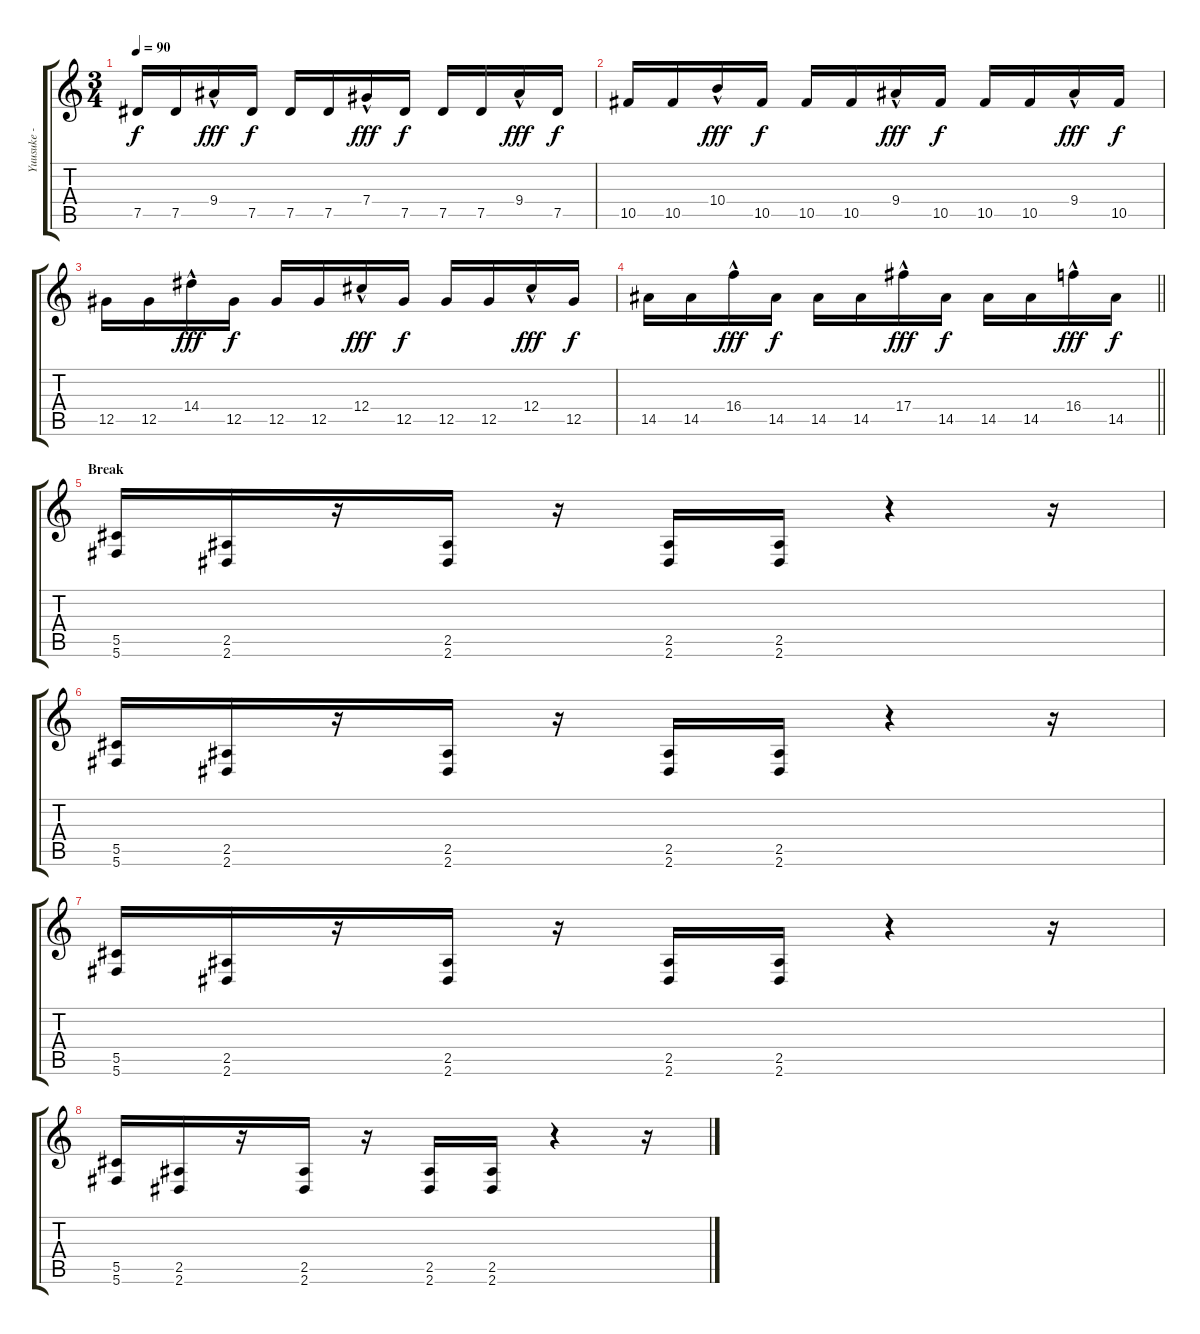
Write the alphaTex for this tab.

\track ("Yuusuke - Guitar" "Yuusuke - ") {instrument distortionguitar}
\staff {score tabs}
\tuning (Eb4 Bb3 Gb3 Db3 Ab2 Db2) {hide}
\ts (3 4)
\tempo 90
\clef g2
\ks c
7.5.16{dy f} 7.5.16 9.4{hac}.16{dy fff} 7.5.16{dy f} 7.5.16 7.5.16 7.4{hac}.16{dy fff} 7.5.16{dy f} 7.5.16 7.5.16 9.4{hac}.16{dy fff} 7.5.16{dy f} |
10.5.16 10.5.16 10.4{hac}.16{dy fff} 10.5.16{dy f} 10.5.16 10.5.16 9.4{hac}.16{dy fff} 10.5.16{dy f} 10.5.16 10.5.16 9.4{hac}.16{dy fff} 10.5.16{dy f} |
12.5.16 12.5.16 14.4{hac}.16{dy fff} 12.5.16{dy f} 12.5.16 12.5.16 12.4{hac}.16{dy fff} 12.5.16{dy f} 12.5.16 12.5.16 12.4{hac}.16{dy fff} 12.5.16{dy f} |
\barLineRight lightlight
14.5.16 14.5.16 16.4{hac}.16{dy fff} 14.5.16{dy f} 14.5.16 14.5.16 17.4{hac}.16{dy fff} 14.5.16{dy f} 14.5.16 14.5.16 16.4{hac}.16{dy fff} 14.5.16{dy f} |
\section ("" "Break")
(5.5 5.6).16{volume 15 balance 6 instrument distortionguitar} (2.5 2.6).16 r.16 (2.5 2.6).16 r.16 (2.5 2.6).16 (2.5 2.6).16 r.4 r.16 |
(5.5 5.6).16 (2.5 2.6).16 r.16 (2.5 2.6).16 r.16 (2.5 2.6).16 (2.5 2.6).16 r.4 r.16 |
(5.5 5.6).16 (2.5 2.6).16 r.16 (2.5 2.6).16 r.16 (2.5 2.6).16 (2.5 2.6).16 r.4 r.16 |
(5.5 5.6).16 (2.5 2.6).16 r.16 (2.5 2.6).16 r.16 (2.5 2.6).16 (2.5 2.6).16 r.4 r.16
